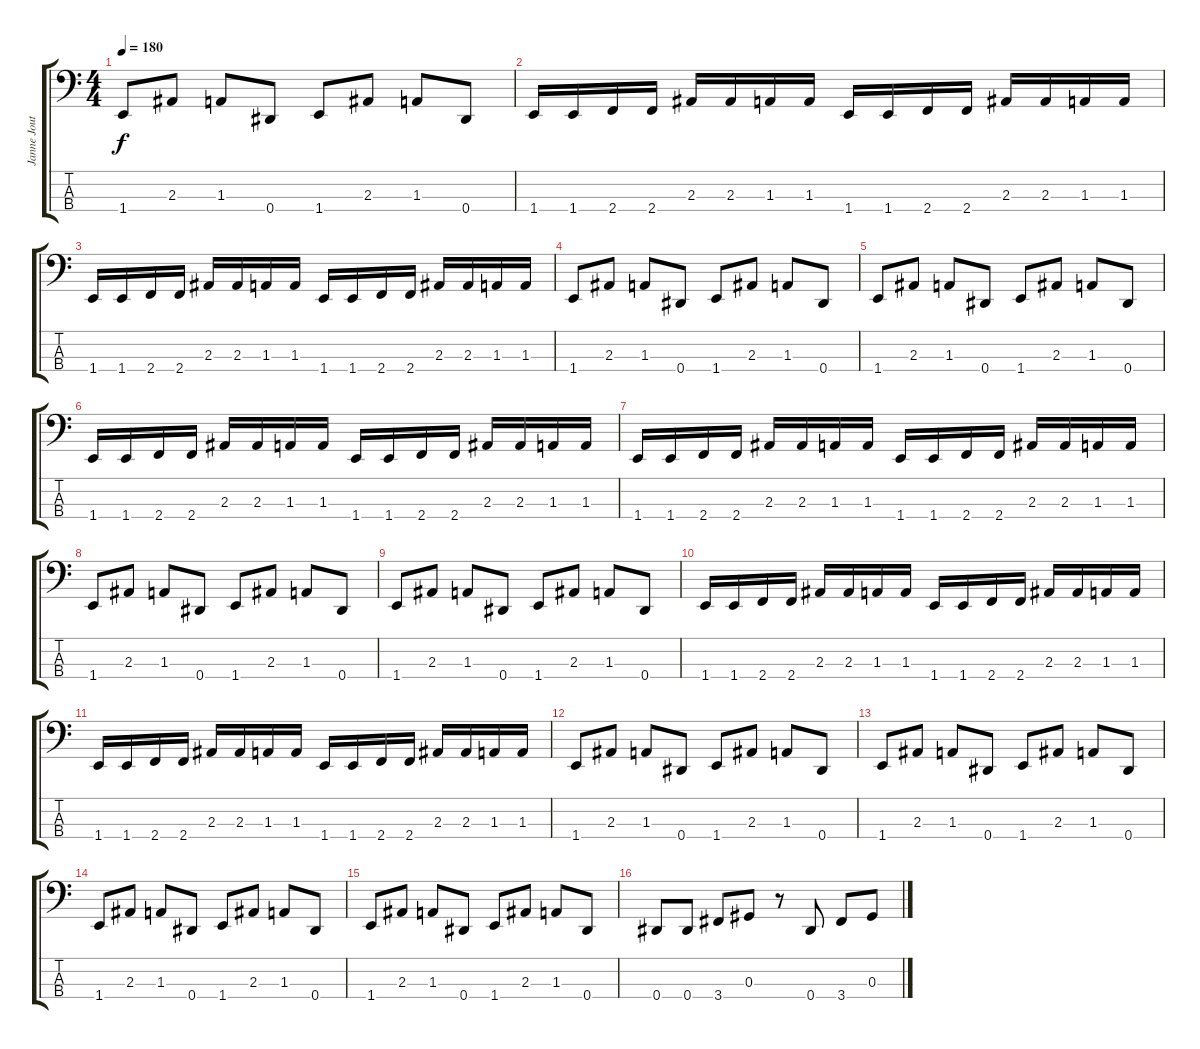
\track ("Janne Joutsenniemi" "Janne Jout") {instrument electricbasspick}
\staff {score tabs}
\tuning (Gb2 Db2 Ab1 Eb1) {hide}
\ts (4 4)
\tempo 180
\clef f4
\ks c
1.4.8{dy f} 2.3.8 1.3.8 0.4.8 1.4.8 2.3.8 1.3.8 0.4.8 |
1.4.16 1.4.16 2.4.16 2.4.16 2.3.16 2.3.16 1.3.16 1.3.16 1.4.16 1.4.16 2.4.16 2.4.16 2.3.16 2.3.16 1.3.16 1.3.16 |
1.4.16 1.4.16 2.4.16 2.4.16 2.3.16 2.3.16 1.3.16 1.3.16 1.4.16 1.4.16 2.4.16 2.4.16 2.3.16 2.3.16 1.3.16 1.3.16 |
1.4.8 2.3.8 1.3.8 0.4.8 1.4.8 2.3.8 1.3.8 0.4.8 |
1.4.8 2.3.8 1.3.8 0.4.8 1.4.8 2.3.8 1.3.8 0.4.8 |
1.4.16 1.4.16 2.4.16 2.4.16 2.3.16 2.3.16 1.3.16 1.3.16 1.4.16 1.4.16 2.4.16 2.4.16 2.3.16 2.3.16 1.3.16 1.3.16 |
1.4.16 1.4.16 2.4.16 2.4.16 2.3.16 2.3.16 1.3.16 1.3.16 1.4.16 1.4.16 2.4.16 2.4.16 2.3.16 2.3.16 1.3.16 1.3.16 |
1.4.8 2.3.8 1.3.8 0.4.8 1.4.8 2.3.8 1.3.8 0.4.8 |
1.4.8 2.3.8 1.3.8 0.4.8 1.4.8 2.3.8 1.3.8 0.4.8 |
1.4.16 1.4.16 2.4.16 2.4.16 2.3.16 2.3.16 1.3.16 1.3.16 1.4.16 1.4.16 2.4.16 2.4.16 2.3.16 2.3.16 1.3.16 1.3.16 |
1.4.16 1.4.16 2.4.16 2.4.16 2.3.16 2.3.16 1.3.16 1.3.16 1.4.16 1.4.16 2.4.16 2.4.16 2.3.16 2.3.16 1.3.16 1.3.16 |
1.4.8 2.3.8 1.3.8 0.4.8 1.4.8 2.3.8 1.3.8 0.4.8 |
1.4.8 2.3.8 1.3.8 0.4.8 1.4.8 2.3.8 1.3.8 0.4.8 |
1.4.8 2.3.8 1.3.8 0.4.8 1.4.8 2.3.8 1.3.8 0.4.8 |
1.4.8 2.3.8 1.3.8 0.4.8 1.4.8 2.3.8 1.3.8 0.4.8 |
0.4.8 0.4.8 3.4.8 0.3.8 r.8 0.4.8 3.4.8 0.3.8
